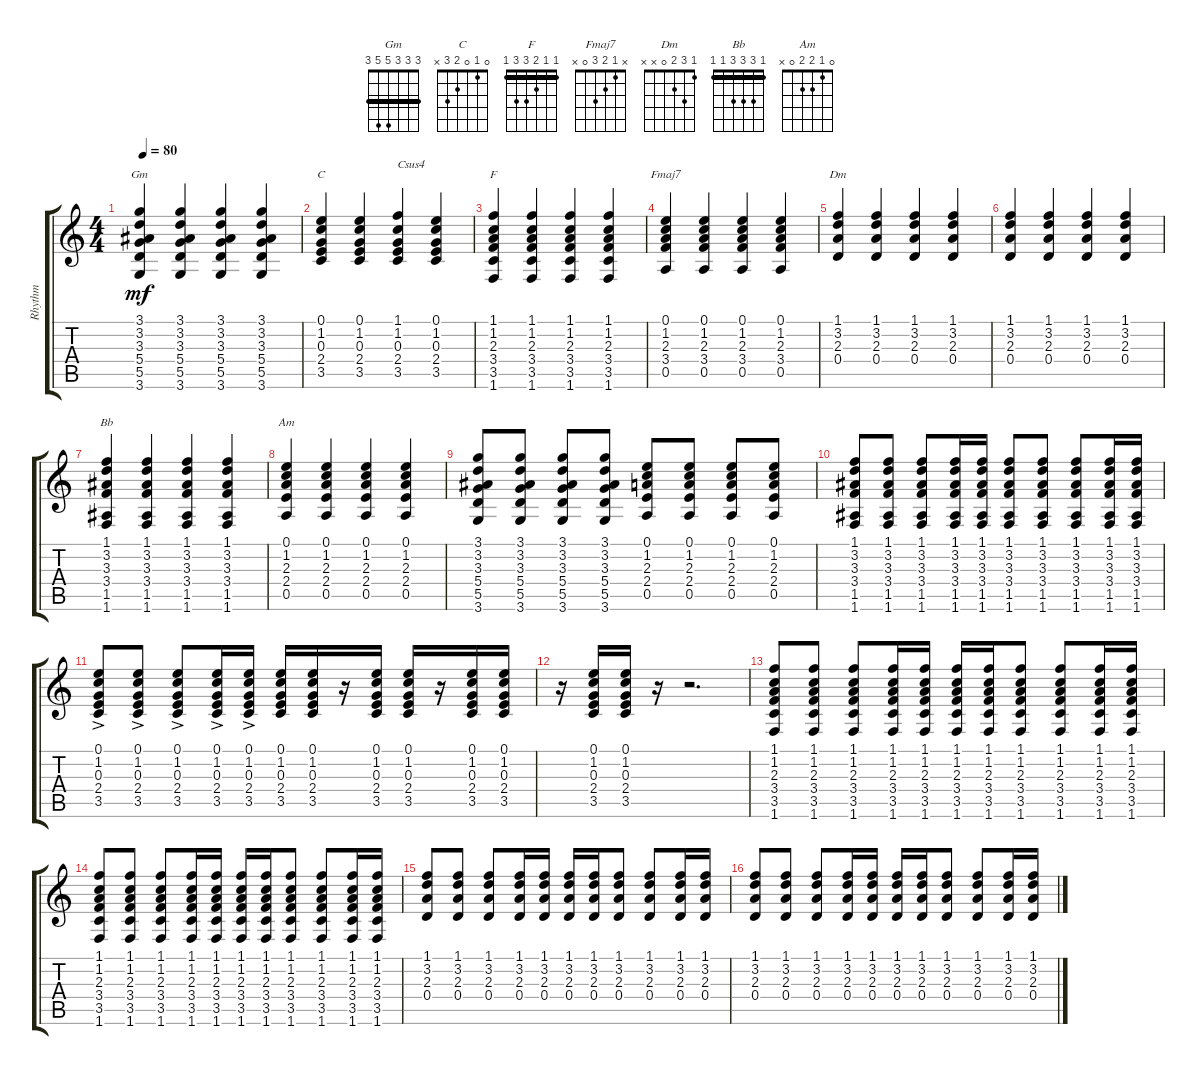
\track ("Rhythm" "Rhythm") {instrument acousticguitarsteel}
\staff {score tabs}
\tuning (E4 B3 G3 D3 A2 E2) {hide}
\chord ("Gm" 3 3 3 5 5 3) {barre 3}
\chord ("C" 0 1 0 2 3 x)
\chord ("F" 1 1 2 3 3 1) {barre 1}
\chord ("Fmaj7" x 1 2 3 0 x)
\chord ("Dm" 1 3 2 0 x x)
\chord ("Bb" 1 3 3 3 1 1) {barre 1}
\chord ("Am" 0 1 2 2 0 x)
\ts (4 4)
\tempo 80
\clef g2
\ks c
(3.1 3.2 3.3 5.4 5.5 3.6).4{ch "Gm" dy mf} (3.1 3.2 3.3 5.4 5.5 3.6).4 (3.1 3.2 3.3 5.4 5.5 3.6).4 (3.1 3.2 3.3 5.4 5.5 3.6).4 |
(0.1 1.2 0.3 2.4 3.5).4{ch "C"} (0.1 1.2 0.3 2.4 3.5).4 (1.1 1.2 0.3 2.4 3.5).4{txt "Csus4"} (0.1 1.2 0.3 2.4 3.5).4 |
(1.1 1.2 2.3 3.4 3.5 1.6).4{ch "F"} (1.1 1.2 2.3 3.4 3.5 1.6).4 (1.1 1.2 2.3 3.4 3.5 1.6).4 (1.1 1.2 2.3 3.4 3.5 1.6).4 |
(0.1 1.2 2.3 3.4 0.5).4{ch "Fmaj7"} (0.1 1.2 2.3 3.4 0.5).4 (0.1 1.2 2.3 3.4 0.5).4 (0.1 1.2 2.3 3.4 0.5).4 |
(1.1 3.2 2.3 0.4).4{ch "Dm"} (1.1 3.2 2.3 0.4).4 (1.1 3.2 2.3 0.4).4 (1.1 3.2 2.3 0.4).4 |
(1.1 3.2 2.3 0.4).4 (1.1 3.2 2.3 0.4).4 (1.1 3.2 2.3 0.4).4 (1.1 3.2 2.3 0.4).4 |
(1.1 3.2 3.3 3.4 1.5 1.6).4{ch "Bb"} (1.1 3.2 3.3 3.4 1.5 1.6).4 (1.1 3.2 3.3 3.4 1.5 1.6).4 (1.1 3.2 3.3 3.4 1.5 1.6).4 |
(0.1 1.2 2.3 2.4 0.5).4{ch "Am"} (0.1 1.2 2.3 2.4 0.5).4 (0.1 1.2 2.3 2.4 0.5).4 (0.1 1.2 2.3 2.4 0.5).4 |
(3.1 3.2 3.3 5.4 5.5 3.6).8 (3.1 3.2 3.3 5.4 5.5 3.6).8 (3.1 3.2 3.3 5.4 5.5 3.6).8 (3.1 3.2 3.3 5.4 5.5 3.6).8 (0.1 1.2 2.3 2.4 0.5).8 (0.1 1.2 2.3 2.4 0.5).8 (0.1 1.2 2.3 2.4 0.5).8 (0.1 1.2 2.3 2.4 0.5).8 |
(1.1 3.2 3.3 3.4 1.5 1.6).8 (1.1 3.2 3.3 3.4 1.5 1.6).8 (1.1 3.2 3.3 3.4 1.5 1.6).8 (1.1 3.2 3.3 3.4 1.5 1.6).16 (1.1 3.2 3.3 3.4 1.5 1.6).16 (1.1 3.2 3.3 3.4 1.5 1.6).8 (1.1 3.2 3.3 3.4 1.5 1.6).8 (1.1 3.2 3.3 3.4 1.5 1.6).8 (1.1 3.2 3.3 3.4 1.5 1.6).16 (1.1 3.2 3.3 3.4 1.5 1.6).16 |
(0.1{ac} 1.2{ac} 0.3{ac} 2.4{ac} 3.5{ac}).8 (0.1{ac} 1.2{ac} 0.3{ac} 2.4{ac} 3.5{ac}).8 (0.1{ac} 1.2{ac} 0.3{ac} 2.4{ac} 3.5{ac}).8 (0.1{ac} 1.2{ac} 0.3{ac} 2.4{ac} 3.5{ac}).16 (0.1{ac} 1.2{ac} 0.3{ac} 2.4{ac} 3.5{ac}).16 (0.1 1.2 0.3 2.4 3.5).16 (0.1 1.2 0.3 2.4 3.5).16 r.16 (0.1 1.2 0.3 2.4 3.5).16 (0.1 1.2 0.3 2.4 3.5).16 r.16 (0.1 1.2 0.3 2.4 3.5).16 (0.1 1.2 0.3 2.4 3.5).16 |
r.16 (0.1 1.2 0.3 2.4 3.5).16 (0.1 1.2 0.3 2.4 3.5).16 r.16 r.2{d} |
(1.1 1.2 2.3 3.4 3.5 1.6).8 (1.1 1.2 2.3 3.4 3.5 1.6).8 (1.1 1.2 2.3 3.4 3.5 1.6).8 (1.1 1.2 2.3 3.4 3.5 1.6).16 (1.1 1.2 2.3 3.4 3.5 1.6).16 (1.1 1.2 2.3 3.4 3.5 1.6).16 (1.1 1.2 2.3 3.4 3.5 1.6).16 (1.1 1.2 2.3 3.4 3.5 1.6).8 (1.1 1.2 2.3 3.4 3.5 1.6).8 (1.1 1.2 2.3 3.4 3.5 1.6).16 (1.1 1.2 2.3 3.4 3.5 1.6).16 |
(1.1 1.2 2.3 3.4 3.5 1.6).8 (1.1 1.2 2.3 3.4 3.5 1.6).8 (1.1 1.2 2.3 3.4 3.5 1.6).8 (1.1 1.2 2.3 3.4 3.5 1.6).16 (1.1 1.2 2.3 3.4 3.5 1.6).16 (1.1 1.2 2.3 3.4 3.5 1.6).16 (1.1 1.2 2.3 3.4 3.5 1.6).16 (1.1 1.2 2.3 3.4 3.5 1.6).8 (1.1 1.2 2.3 3.4 3.5 1.6).8 (1.1 1.2 2.3 3.4 3.5 1.6).16 (1.1 1.2 2.3 3.4 3.5 1.6).16 |
(1.1 3.2 2.3 0.4).8 (1.1 3.2 2.3 0.4).8 (1.1 3.2 2.3 0.4).8 (1.1 3.2 2.3 0.4).16 (1.1 3.2 2.3 0.4).16 (1.1 3.2 2.3 0.4).16 (1.1 3.2 2.3 0.4).16 (1.1 3.2 2.3 0.4).8 (1.1 3.2 2.3 0.4).8 (1.1 3.2 2.3 0.4).16 (1.1 3.2 2.3 0.4).16 |
(1.1 3.2 2.3 0.4).8 (1.1 3.2 2.3 0.4).8 (1.1 3.2 2.3 0.4).8 (1.1 3.2 2.3 0.4).16 (1.1 3.2 2.3 0.4).16 (1.1 3.2 2.3 0.4).16 (1.1 3.2 2.3 0.4).16 (1.1 3.2 2.3 0.4).8 (1.1 3.2 2.3 0.4).8 (1.1 3.2 2.3 0.4).16 (1.1 3.2 2.3 0.4).16
